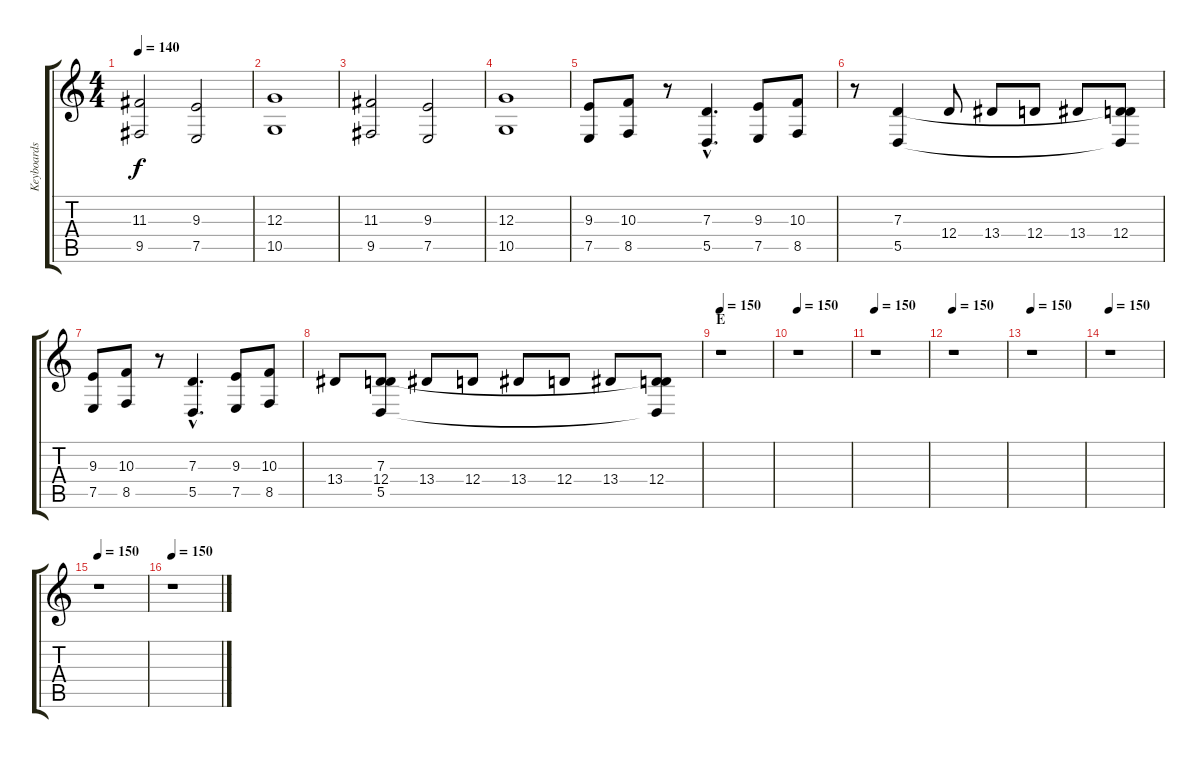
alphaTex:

\track ("Keyboards" "Keyboards") {instrument stringensemble1}
\staff {score tabs}
\tuning (E4 B3 G3 D3 A2 E2) {hide}
\ts (4 4)
\tempo 140
\clef g2
\ks c
(11.3 9.5).2{dy f} (9.3 7.5).2 |
(12.3 10.5).1 |
(11.3 9.5).2 (9.3 7.5).2 |
(12.3 10.5).1 |
(9.3 7.5).8 (10.3 8.5).8 r.8 (7.3{hac} 5.5{hac}).4{d} (9.3 7.5).8 (10.3 8.5).8 |
r.8 (7.3 5.5).4 12.4.8 13.4.8 12.4.8 13.4.8 (7.3{t} 12.4 5.5{t}).8 |
(9.3 7.5).8 (10.3 8.5).8 r.8 (7.3{hac} 5.5{hac}).4{d} (9.3 7.5).8 (10.3 8.5).8 |
13.4.8 (7.3 12.4 5.5).8 13.4.8 12.4.8 13.4.8 12.4.8 13.4.8 (7.3{t} 12.4 5.5{t}).8 |
\section ("" "E")
\tempo 150
r.1 |
\tempo 150
r.1 |
\tempo 150
r.1 |
\tempo 150
r.1 |
\tempo 150
r.1 |
\tempo 150
r.1 |
\tempo 150
r.1 |
\tempo 150
r.1
